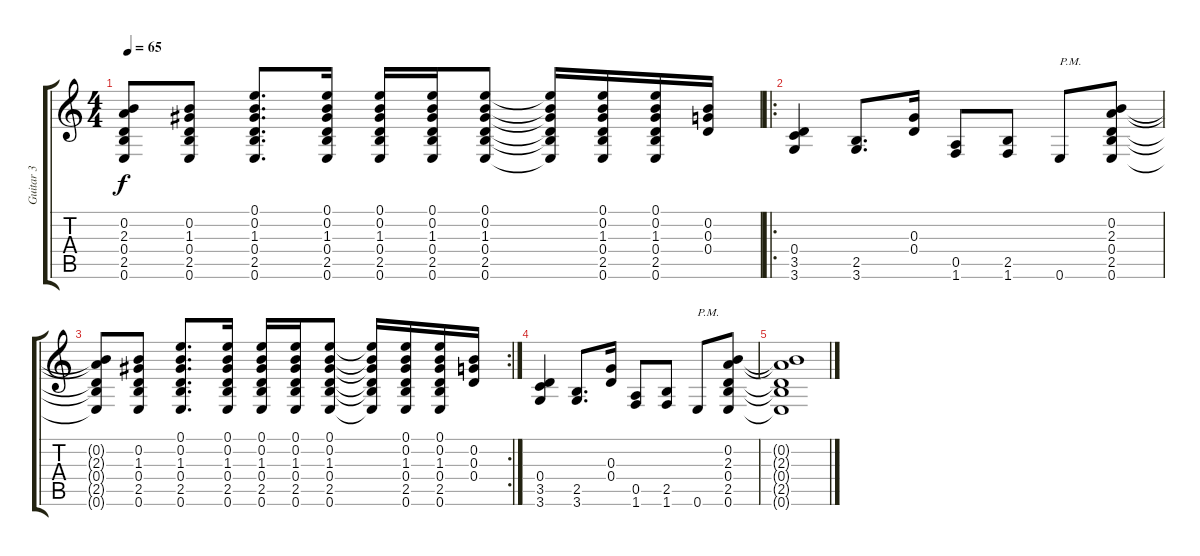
\track ("Guitar 3" "Guitar 3") {instrument overdrivenguitar}
\staff {score tabs}
\tuning (E4 B3 G3 D3 A2 E2) {hide}
\ts (4 4)
\tempo 65
\clef g2
\ks c
(0.2{t} 2.3{t} 0.4{t} 2.5{t} 0.6{t}).8{dy f} (0.2 1.3 0.4 2.5 0.6).8 (0.1 0.2 1.3 0.4 2.5 0.6).8{d} (0.1 0.2 1.3 0.4 2.5 0.6).16 (0.1 0.2 1.3 0.4 2.5 0.6).16 (0.1 0.2 1.3 0.4 2.5 0.6).16 (0.1 0.2 1.3 0.4 2.5 0.6).8 (0.1{t} 0.2{t} 1.3{t} 0.4{t} 2.5{t} 0.6{t}).16 (0.1 0.2 1.3 0.4 2.5 0.6).16 (0.1 0.2 1.3 0.4 2.5 0.6).16 (0.2 0.3 0.4).16 |
\ro
(0.4 3.5 3.6).4 (2.5 3.6).8{d} (0.3 0.4).16 (0.5 1.6).8 (2.5 1.6).8 0.6.8{txt "P.M."} (0.2 2.3 0.4 2.5 0.6).8 |
\rc 2
(0.2{t} 2.3{t} 0.4{t} 2.5{t} 0.6{t}).8 (0.2 1.3 0.4 2.5 0.6).8 (0.1 0.2 1.3 0.4 2.5 0.6).8{d} (0.1 0.2 1.3 0.4 2.5 0.6).16 (0.1 0.2 1.3 0.4 2.5 0.6).16 (0.1 0.2 1.3 0.4 2.5 0.6).16 (0.1 0.2 1.3 0.4 2.5 0.6).8 (0.1{t} 0.2{t} 1.3{t} 0.4{t} 2.5{t} 0.6{t}).16 (0.1 0.2 1.3 0.4 2.5 0.6).16 (0.1 0.2 1.3 0.4 2.5 0.6).16 (0.2 0.3 0.4).16 |
(0.4 3.5 3.6).4 (2.5 3.6).8{d} (0.3 0.4).16 (0.5 1.6).8 (2.5 1.6).8 0.6.8{txt "P.M."} (0.2 2.3 0.4 2.5 0.6).8 |
(0.2{t} 2.3{t} 0.4{t} 2.5{t} 0.6{t}).1
